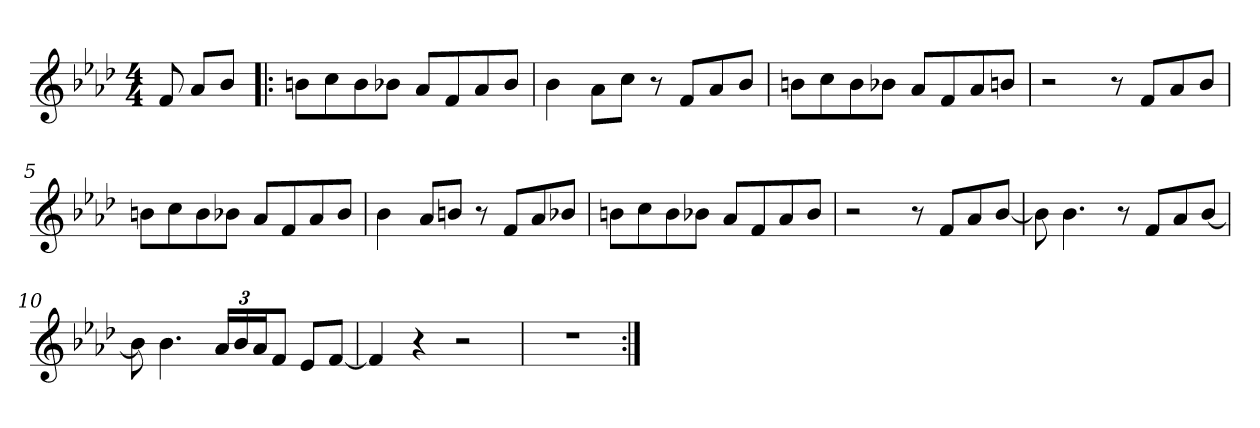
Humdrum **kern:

**kern
*part1
*staff1
*clefG2
*k[b-e-a-d-]
*A-:
*M4/4
=
8f/
8a-/L
8b-/J
=1!|:
8bn\L
8cc\
8b\
8b-X\J
8a-/L
8f/
8a-/
8b-/J
=2
4b-\
8a-\L
8cc\J
8r
8f/L
8a-/
8b-/J
=3
8bn\L
8cc\
8b\
8b-X\J
8a-/L
8f/
8a-/
8bn/J
=4
2r
8r
8f/L
8a-/
8b-/J
!!LO:LB:g=z
=5
8bn\L
8cc\
8b\
8b-X\J
8a-/L
8f/
8a-/
8b-/J
=6
4b-\
8a-/L
8bn/J
8r
8f/L
8a-/
8b-X/J
=7
8bn\L
8cc\
8b\
8b-X\J
8a-/L
8f/
8a-/
8b-/J
=8
2r
8r
8f/L
8a-/
[8b-/J
!!LO:LB:g=z
=9
8b-\]
4.b-\
8r
8f/L
8a-/
[8b-/J
=10
8b-\]
4.b-\
24a-/LL
24b-/
24a-/J
8f/J
8e-/L
[8f/J
=11
4f/]
4r
2r
=12
1r
=:|!
*-
